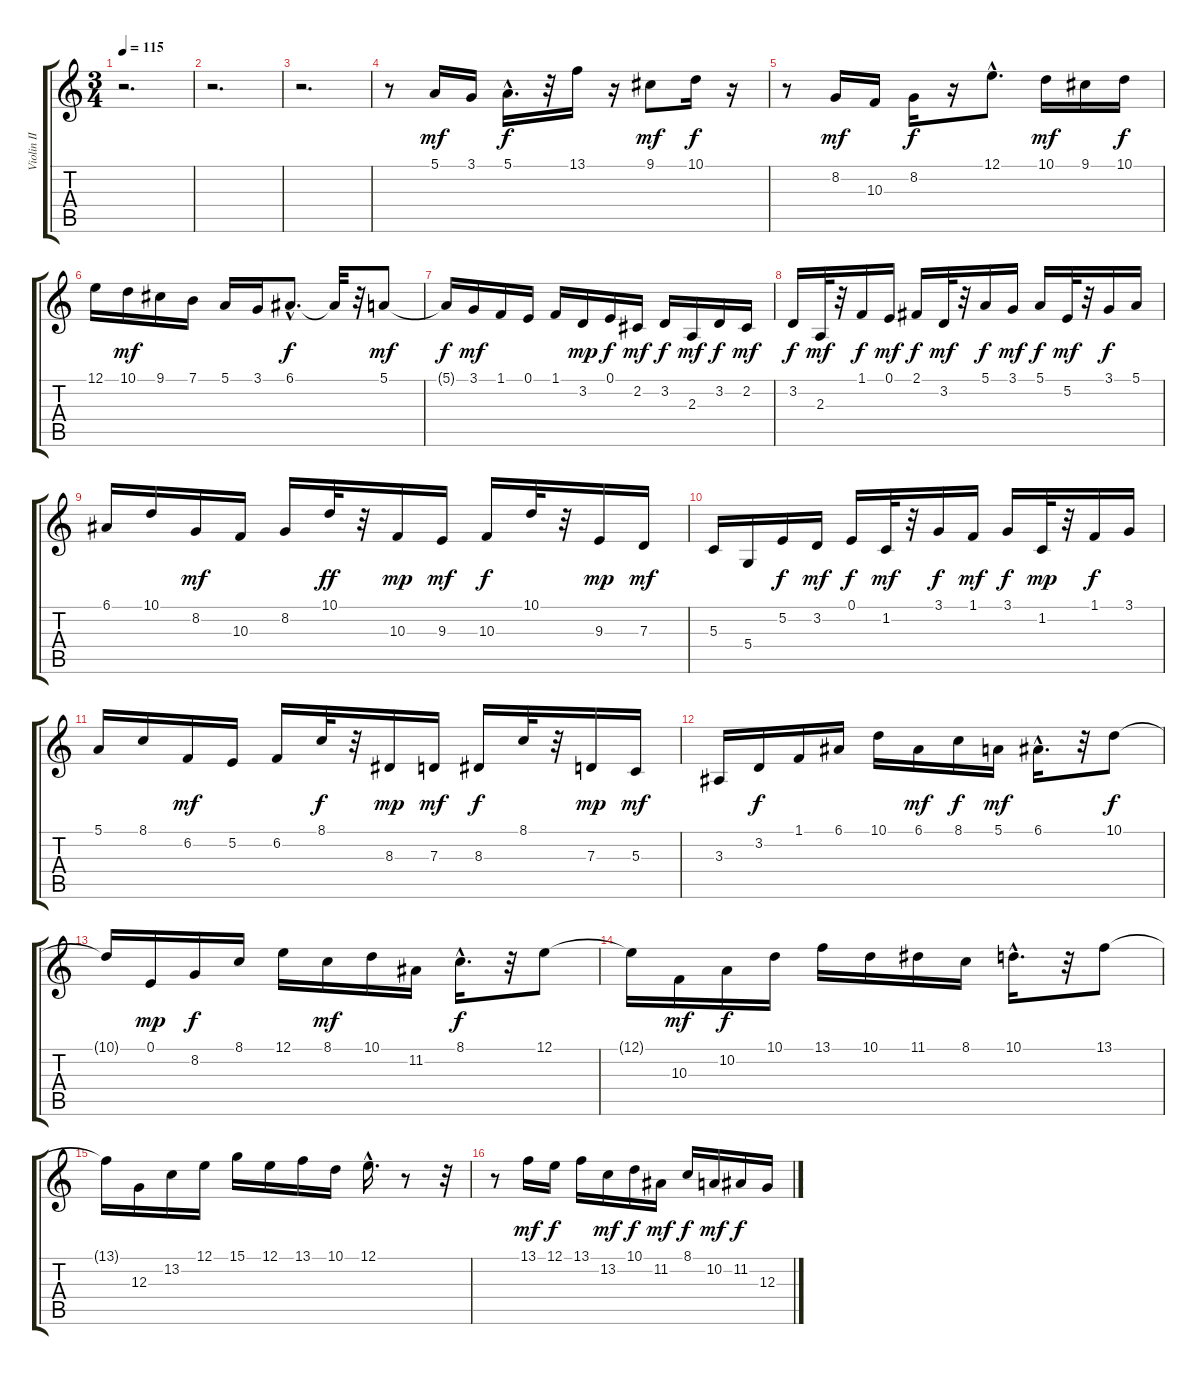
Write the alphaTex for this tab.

\track ("Violin II" "Violin II") {instrument violin}
\staff {score tabs}
\tuning (E4 B3 G3 D3 A2 E2) {hide}
\ts (3 4)
\tempo 115
\clef g2
\ks c
r.2{d dy f} |
r.2{d} |
r.2{d} |
r.8 5.1.16{dy mf} 3.1.16 5.1{hac}.16{d dy f} r.32 13.1.16 r.16 9.1.8{dy mf} 10.1.16{dy f} r.16 |
r.8 8.2.16{dy mf} 10.3.16 8.2.16{dy f} r.16 12.1{hac}.8{d} 10.1.16{dy mf} 9.1.16 10.1.16{dy f} |
12.1.16 10.1.16{dy mf} 9.1.16 7.1.16 5.1.16 3.1.16 6.1{hac}.8{d dy f} 6.1{t}.32 r.32 5.1.8{dy mf} |
5.1{t}.16{dy f} 3.1.16{dy mf} 1.1.16 0.1.16 1.1.16 3.2.16{dy mp} 0.1.16{dy f} 2.2.16{dy mf} 3.2.16{dy f} 2.3.16{dy mf} 3.2.16{dy f} 2.2.16{dy mf} |
3.2.16{dy f} 2.3.32{dy mf} r.32 1.1.16{dy f} 0.1.16{dy mf} 2.1.16{dy f} 3.2.32{dy mf} r.32 5.1.16{dy f} 3.1.16{dy mf} 5.1.16{dy f} 5.2.32{dy mf} r.32 3.1.16{dy f} 5.1.16 |
6.1.16 10.1.16 8.2.16{dy mf} 10.3.16 8.2.16 10.1.32{dy ff} r.32 10.3.16{dy mp} 9.3.16{dy mf} 10.3.16{dy f} 10.1.32 r.32 9.3.16{dy mp} 7.3.16{dy mf} |
5.3.16 5.4.16 5.2.16{dy f} 3.2.16{dy mf} 0.1.16{dy f} 1.2.32{dy mf} r.32 3.1.16{dy f} 1.1.16{dy mf} 3.1.16{dy f} 1.2.32{dy mp} r.32 1.1.16{dy f} 3.1.16 |
5.1.16 8.1.16 6.2.16{dy mf} 5.2.16 6.2.16 8.1.32{dy f} r.32 8.3.16{dy mp} 7.3.16{dy mf} 8.3.16{dy f} 8.1.32 r.32 7.3.16{dy mp} 5.3.16{dy mf} |
3.3.16 3.2.16{dy f} 1.1.16 6.1.16 10.1.16 6.1.16{dy mf} 8.1.16{dy f} 5.1.16{dy mf} 6.1{hac}.16{d} r.32 10.1.8{dy f} |
10.1{t}.16 0.1.16{dy mp} 8.2.16{dy f} 8.1.16 12.1.16 8.1.16{dy mf} 10.1.16 11.2.16 8.1{hac}.16{d dy f} r.32 12.1.8 |
12.1{t}.16 10.3.16{dy mf} 10.2.16{dy f} 10.1.16 13.1.16 10.1.16 11.1.16 8.1.16 10.1{hac}.16{d} r.32 13.1.8 |
13.1{t}.16 12.3.16 13.2.16 12.1.16 15.1.16 12.1.16 13.1.16 10.1.16 12.1{hac}.16{d} r.8 r.32 |
r.8 13.1.16{dy mf} 12.1.16{dy f} 13.1.16 13.2.16{dy mf} 10.1.16{dy f} 11.2.16{dy mf} 8.1.16{dy f} 10.2.16{dy mf} 11.2.16{dy f} 12.3.16
